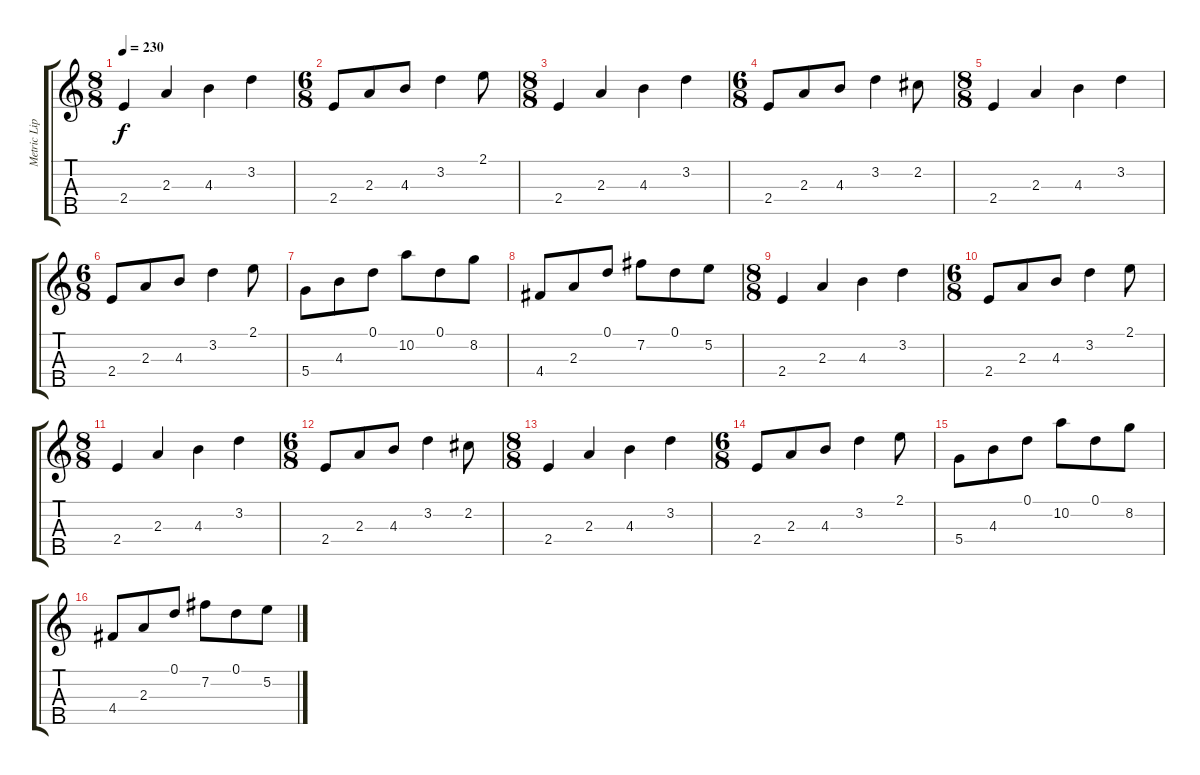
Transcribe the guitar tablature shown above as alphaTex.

\track ("Metric Lips" "Metric Lip") {instrument banjo}
\staff {score tabs}
\tuning (D4 B3 G3 D3 G4) {hide}
\displaytranspose 12
\ts (8 8)
\tempo 230
\clef g2
\ks c
2.4.4{dy f} 2.3.4 4.3.4 3.2.4 |
\ts (6 8)
2.4.8 2.3.8 4.3.8 3.2.4 2.1.8 |
\ts (8 8)
2.4.4 2.3.4 4.3.4 3.2.4 |
\ts (6 8)
2.4.8 2.3.8 4.3.8 3.2.4 2.2.8 |
\ts (8 8)
2.4.4 2.3.4 4.3.4 3.2.4 |
\ts (6 8)
2.4.8 2.3.8 4.3.8 3.2.4 2.1.8 |
5.4.8 4.3.8 0.1.8 10.2.8 0.1.8 8.2.8 |
4.4.8 2.3.8 0.1.8 7.2.8 0.1.8 5.2.8 |
\ts (8 8)
2.4.4 2.3.4 4.3.4 3.2.4 |
\ts (6 8)
2.4.8 2.3.8 4.3.8 3.2.4 2.1.8 |
\ts (8 8)
2.4.4 2.3.4 4.3.4 3.2.4 |
\ts (6 8)
2.4.8 2.3.8 4.3.8 3.2.4 2.2.8 |
\ts (8 8)
2.4.4 2.3.4 4.3.4 3.2.4 |
\ts (6 8)
2.4.8 2.3.8 4.3.8 3.2.4 2.1.8 |
5.4.8 4.3.8 0.1.8 10.2.8 0.1.8 8.2.8 |
4.4.8 2.3.8 0.1.8 7.2.8 0.1.8 5.2.8
